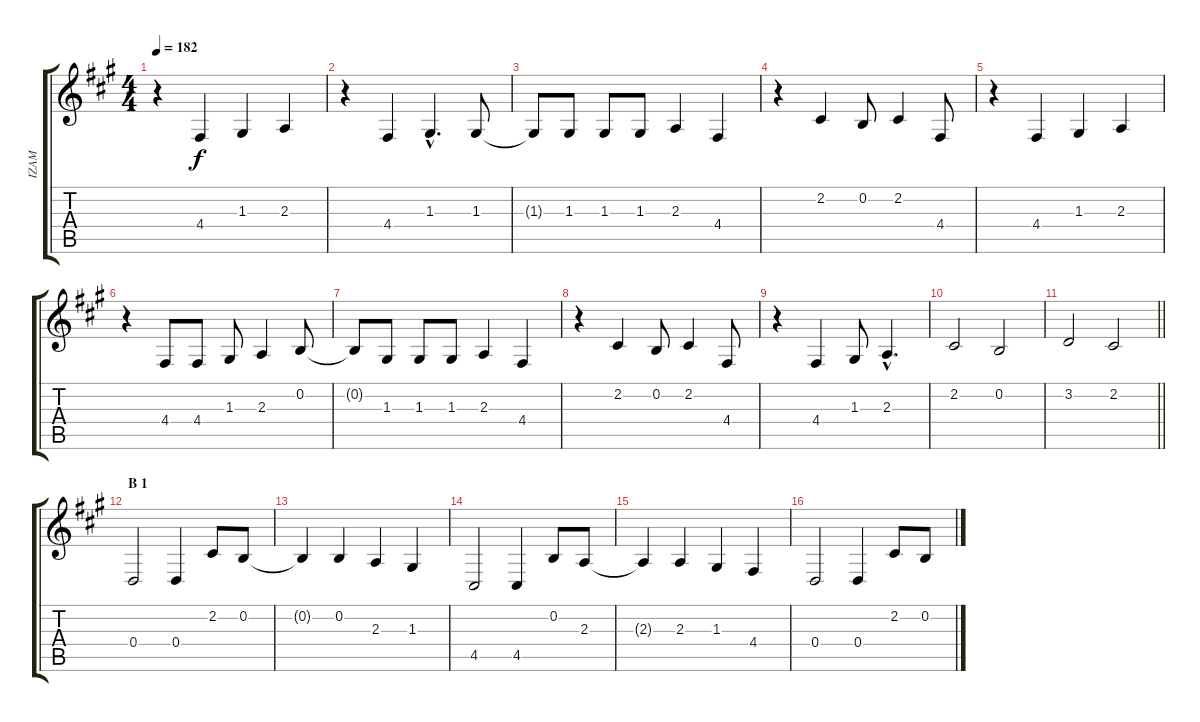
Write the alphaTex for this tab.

\track ("IZAM" "IZAM") {instrument oboe}
\staff {score tabs}
\tuning (E4 B3 G3 D3 A2 E2) {hide}
\ts (4 4)
\tempo 182
\clef g2
\ks a
r.4{dy f} 4.4.4 1.3.4 2.3.4 |
r.4 4.4.4 1.3{hac}.4{d} 1.3.8 |
1.3{t}.8 1.3.8 1.3.8 1.3.8 2.3.4 4.4.4 |
r.4 2.2.4 0.2.8 2.2.4 4.4.8 |
r.4 4.4.4 1.3.4 2.3.4 |
r.4 4.4.8 4.4.8 1.3.8 2.3.4 0.2.8 |
0.2{t}.8 1.3.8 1.3.8 1.3.8 2.3.4 4.4.4 |
r.4 2.2.4 0.2.8 2.2.4 4.4.8 |
r.4 4.4.4 1.3.8 2.3{hac}.4{d} |
2.2.2 0.2.2 |
\barLineRight lightlight
3.2.2 2.2.2 |
\section ("" "B 1")
0.4.2 0.4.4 2.2.8 0.2.8 |
0.2{t}.4 0.2.4 2.3.4 1.3.4 |
4.5.2 4.5.4 0.2.8 2.3.8 |
2.3{t}.4 2.3.4 1.3.4 4.4.4 |
0.4.2 0.4.4 2.2.8 0.2.8
